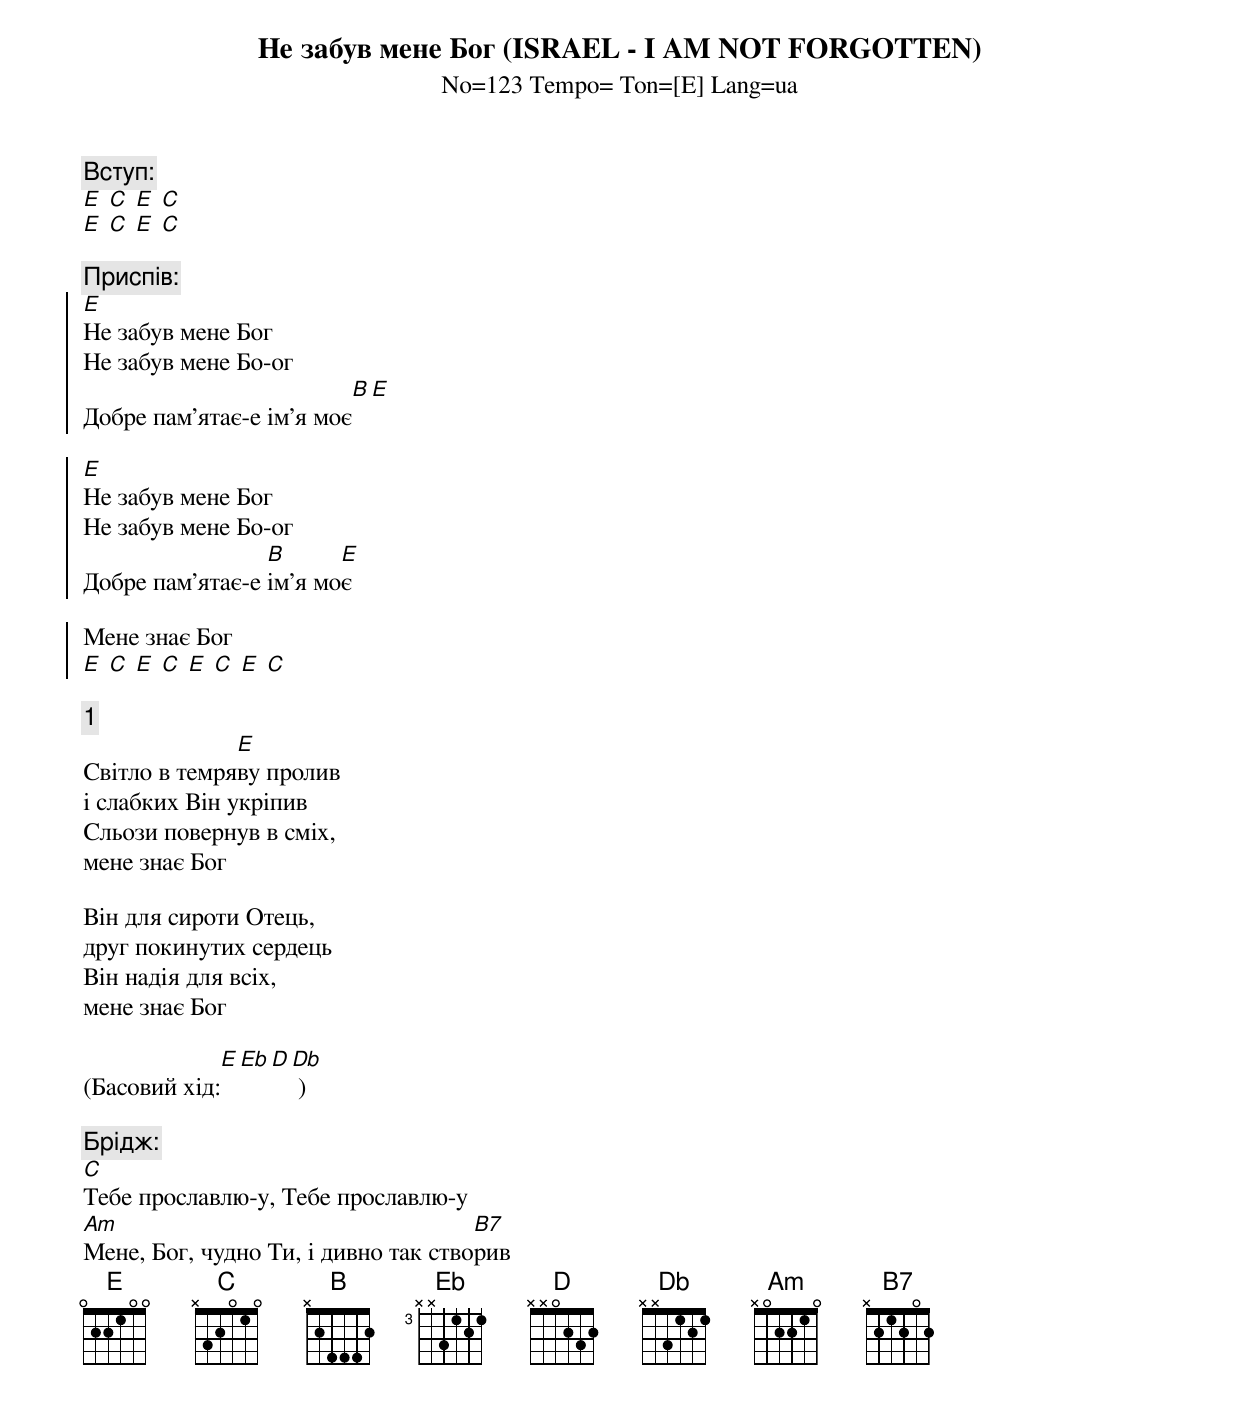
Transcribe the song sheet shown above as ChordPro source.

{title:Не забув мене Бог (ISRAEL - I AM NOT FORGOTTEN)}
{subtitle:No=123 Tempo= Ton=[E] Lang=ua}

{c: Вступ:}
[E] [C] [E] [C]
[E] [C] [E] [C]

{c: Приспів:}
{soc}
[E]Не забув мене Бог
Не забув мене Бо-ог
Добре пам’ятає-е ім’я моє[B][E]

[E]Не забув мене Бог
Не забув мене Бо-ог
Добре пам’ятає-е [B]ім’я мо[E]є

Мене знає Бог
[E] [C] [E] [C] [E] [C] [E] [C]
{eoc}

{c: 1}
Світло в темря[E]ву пролив
і слабких Він укріпив
Сльози повернув в сміх,
мене знає Бог

Він для сироти Отець,
друг покинутих сердець
Він надія для всіх,
мене знає Бог

(Басовий хід:[E][Eb][D][Db] )

{c: Брідж:}
{sob}
[C]Тебе прославлю-у, Тебе прославлю-у
[Am]Мене, Бог, чудно Ти, і дивно так ство[B7]рив
{eob}
